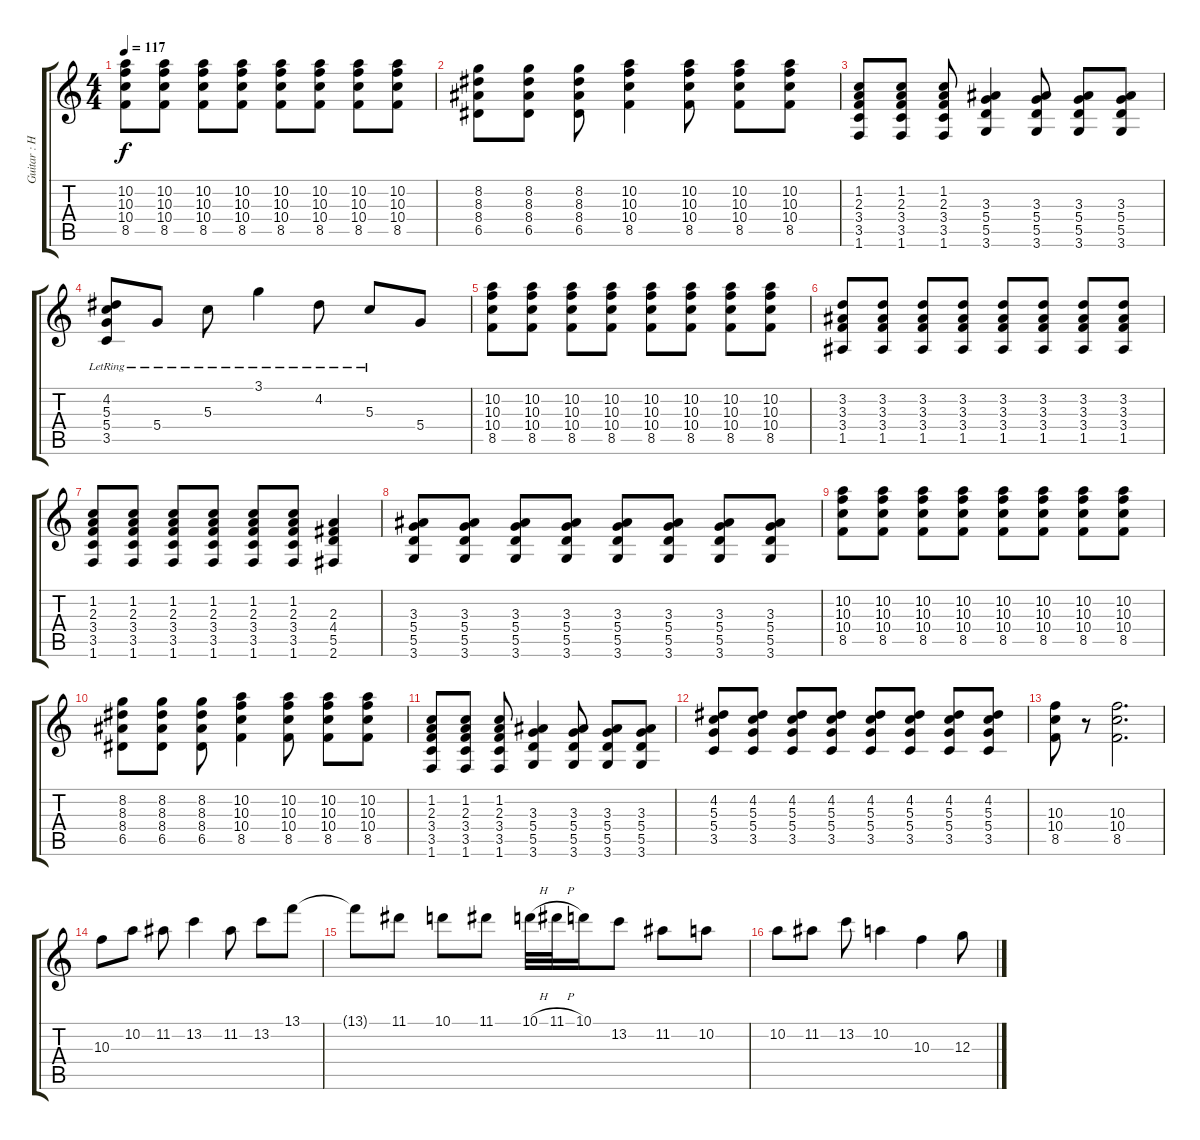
\track ("Guitar : Hirasawa Yui - Chan" "Guitar : H") {instrument overdrivenguitar}
\staff {score tabs}
\tuning (E4 B3 G3 D3 A2 E2) {hide}
\ts (4 4)
\tempo 117
\clef g2
\ks c
(10.2 10.3 10.4 8.5).8{dy f} (10.2 10.3 10.4 8.5).8 (10.2 10.3 10.4 8.5).8 (10.2 10.3 10.4 8.5).8 (10.2 10.3 10.4 8.5).8 (10.2 10.3 10.4 8.5).8 (10.2 10.3 10.4 8.5).8 (10.2 10.3 10.4 8.5).8 |
(8.2 8.3 8.4 6.5).8 (8.2 8.3 8.4 6.5).8 (8.2 8.3 8.4 6.5).8 (10.2 10.3 10.4 8.5).4 (10.2 10.3 10.4 8.5).8 (10.2 10.3 10.4 8.5).8 (10.2 10.3 10.4 8.5).8 |
(1.2 2.3 3.4 3.5 1.6).8 (1.2 2.3 3.4 3.5 1.6).8 (1.2 2.3 3.4 3.5 1.6).8 (3.3 5.4 5.5 3.6).4 (3.3 5.4 5.5 3.6).8 (3.3 5.4 5.5 3.6).8 (3.3 5.4 5.5 3.6).8 |
(4.2{lr} 5.3{lr} 5.4{lr} 3.5{lr}).8 5.4{lr}.8 5.3{lr}.8 3.1{lr}.4 4.2{lr}.8 5.3{lr}.8 5.4.8 |
(10.2 10.3 10.4 8.5).8 (10.2 10.3 10.4 8.5).8 (10.2 10.3 10.4 8.5).8 (10.2 10.3 10.4 8.5).8 (10.2 10.3 10.4 8.5).8 (10.2 10.3 10.4 8.5).8 (10.2 10.3 10.4 8.5).8 (10.2 10.3 10.4 8.5).8 |
(3.2 3.3 3.4 1.5).8 (3.2 3.3 3.4 1.5).8 (3.2 3.3 3.4 1.5).8 (3.2 3.3 3.4 1.5).8 (3.2 3.3 3.4 1.5).8 (3.2 3.3 3.4 1.5).8 (3.2 3.3 3.4 1.5).8 (3.2 3.3 3.4 1.5).8 |
(1.2 2.3 3.4 3.5 1.6).8 (1.2 2.3 3.4 3.5 1.6).8 (1.2 2.3 3.4 3.5 1.6).8 (1.2 2.3 3.4 3.5 1.6).8 (1.2 2.3 3.4 3.5 1.6).8 (1.2 2.3 3.4 3.5 1.6).8 (2.3 4.4 5.5 2.6).4 |
(3.3 5.4 5.5 3.6).8 (3.3 5.4 5.5 3.6).8 (3.3 5.4 5.5 3.6).8 (3.3 5.4 5.5 3.6).8 (3.3 5.4 5.5 3.6).8 (3.3 5.4 5.5 3.6).8 (3.3 5.4 5.5 3.6).8 (3.3 5.4 5.5 3.6).8 |
(10.2 10.3 10.4 8.5).8 (10.2 10.3 10.4 8.5).8 (10.2 10.3 10.4 8.5).8 (10.2 10.3 10.4 8.5).8 (10.2 10.3 10.4 8.5).8 (10.2 10.3 10.4 8.5).8 (10.2 10.3 10.4 8.5).8 (10.2 10.3 10.4 8.5).8 |
(8.2 8.3 8.4 6.5).8 (8.2 8.3 8.4 6.5).8 (8.2 8.3 8.4 6.5).8 (10.2 10.3 10.4 8.5).4 (10.2 10.3 10.4 8.5).8 (10.2 10.3 10.4 8.5).8 (10.2 10.3 10.4 8.5).8 |
(1.2 2.3 3.4 3.5 1.6).8 (1.2 2.3 3.4 3.5 1.6).8 (1.2 2.3 3.4 3.5 1.6).8 (3.3 5.4 5.5 3.6).4 (3.3 5.4 5.5 3.6).8 (3.3 5.4 5.5 3.6).8 (3.3 5.4 5.5 3.6).8 |
(4.2 5.3 5.4 3.5).8 (4.2 5.3 5.4 3.5).8 (4.2 5.3 5.4 3.5).8 (4.2 5.3 5.4 3.5).8 (4.2 5.3 5.4 3.5).8 (4.2 5.3 5.4 3.5).8 (4.2 5.3 5.4 3.5).8 (4.2 5.3 5.4 3.5).8 |
(10.3 10.4 8.5).8 r.8 (10.3 10.4 8.5).2{d} |
10.3.8 10.2.8 11.2.8 13.2.4 11.2.8 13.2.8 13.1.8 |
13.1{t}.8 11.1.8 10.1.8 11.1.8 10.1{h}.32 11.1{h}.32 10.1.16 13.2.8 11.2.8 10.2.8 |
10.2.8 11.2.8 13.2.8 10.2.4 10.3.4 12.3.8
